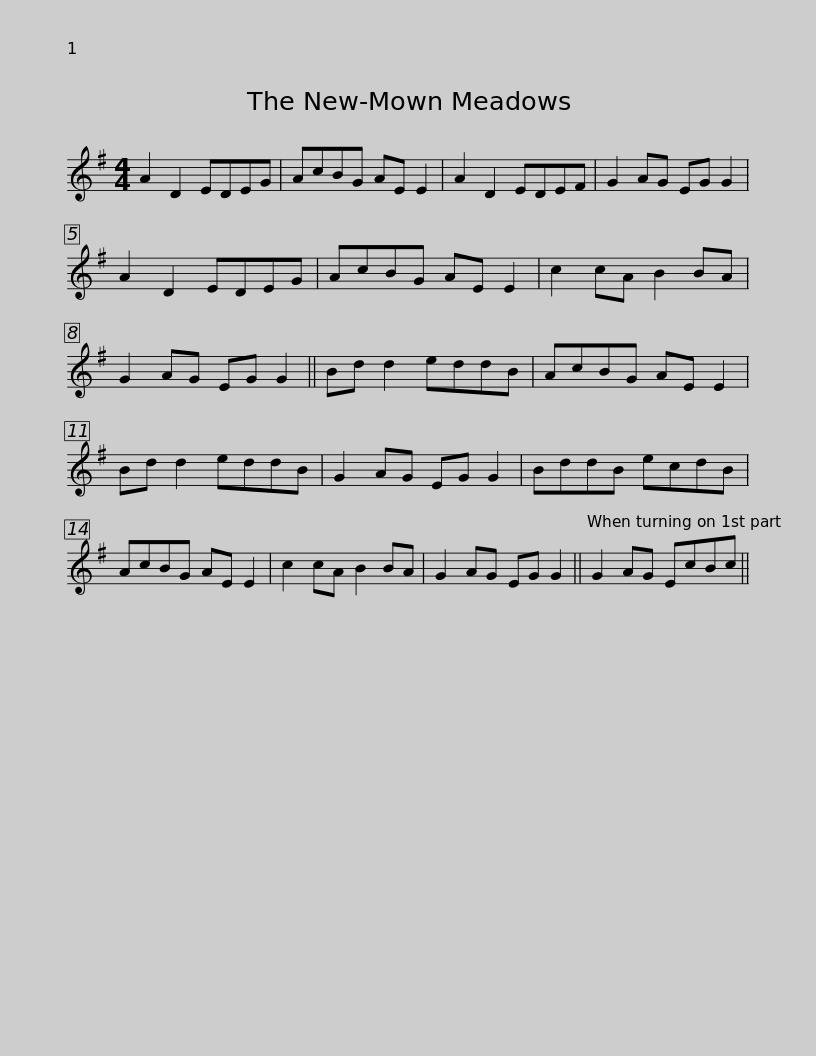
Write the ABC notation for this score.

X:1
L:1/8
M:4/4
I:linebreak $
K:G
V:1 treble
V:1
 A2 D2 EDEG | AcBG AE E2 | A2 D2 EDEF | G2 AG EG G2 | A2 D2 EDEG | %5
 AcBG AE E2 | c2 cA B2 BA |$ G2 AG EG G2 || Bd d2 eddB | AcBG AE E2 | %10
 Bd d2 eddB | G2 AG EG G2 | BddB ecdB |$ AcBG AE E2 | c2 cA B2 BA | %15
 G2 AG EG G2 || G2 AG EcBc || %17
